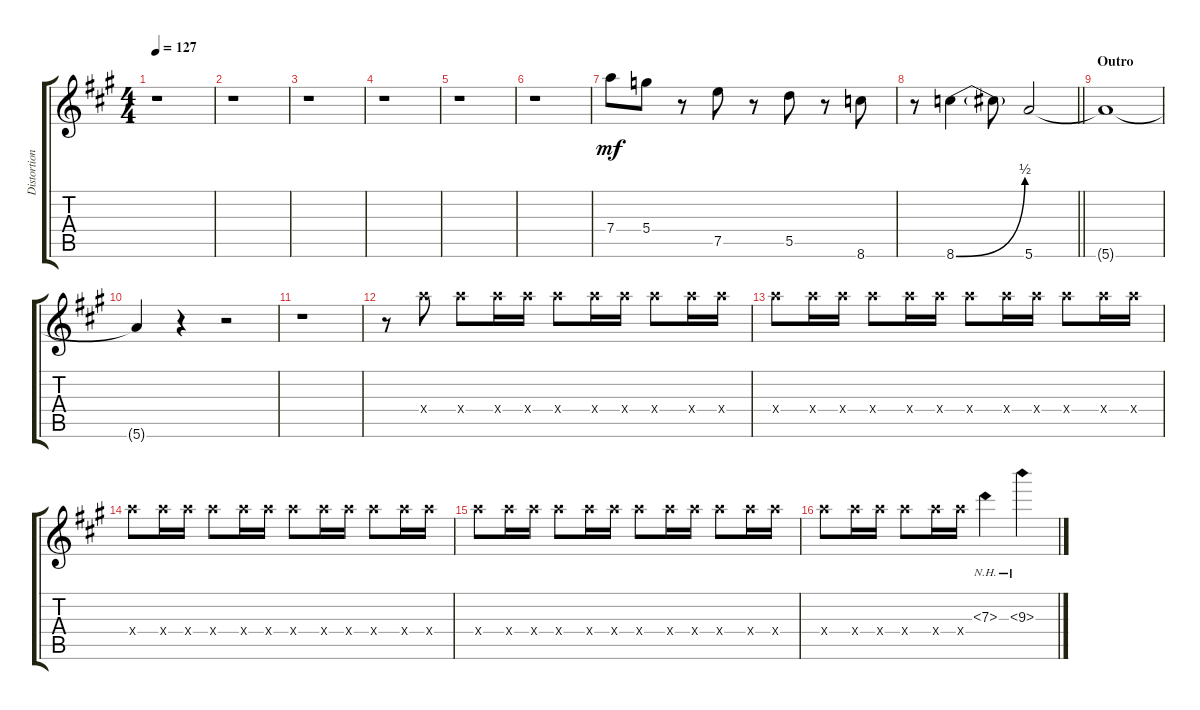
\track ("Distortion Gtr." "Distortion") {instrument distortionguitar}
\staff {score tabs}
\tuning (E4 B3 G3 D4 A3 E3) {hide}
\ts (4 4)
\tempo 127
\clef g2
\ks a
r.1{dy mf} |
r.1 |
r.1 |
r.1 |
r.1 |
r.1 |
7.4.8 5.4.8 r.8 7.5.8 r.8 5.5.8 r.8 8.6.8 |
\barLineRight lightlight
r.8 8.6{be (bend 0 0 60 2)}.4 8.6{t}.8 5.6.2 |
\section ("" "Outro")
5.6{t}.1 |
5.6{t}.4 r.4 r.2 |
r.1 |
r.8 7.4{x}.8 7.4{x}.8 7.4{x}.16 7.4{x}.16 7.4{x}.8 7.4{x}.16 7.4{x}.16 7.4{x}.8 7.4{x}.16 7.4{x}.16 |
7.4{x}.8 7.4{x}.16 7.4{x}.16 7.4{x}.8 7.4{x}.16 7.4{x}.16 7.4{x}.8 7.4{x}.16 7.4{x}.16 7.4{x}.8 7.4{x}.16 7.4{x}.16 |
7.4{x}.8 7.4{x}.16 7.4{x}.16 7.4{x}.8 7.4{x}.16 7.4{x}.16 7.4{x}.8 7.4{x}.16 7.4{x}.16 7.4{x}.8 7.4{x}.16 7.4{x}.16 |
7.4{x}.8 7.4{x}.16 7.4{x}.16 7.4{x}.8 7.4{x}.16 7.4{x}.16 7.4{x}.8 7.4{x}.16 7.4{x}.16 7.4{x}.8 7.4{x}.16 7.4{x}.16 |
7.4{x}.8 7.4{x}.16 7.4{x}.16 7.4{x}.8 7.4{x}.16 7.4{x}.16 7.3{nh}.4 9.3{nh}.4
